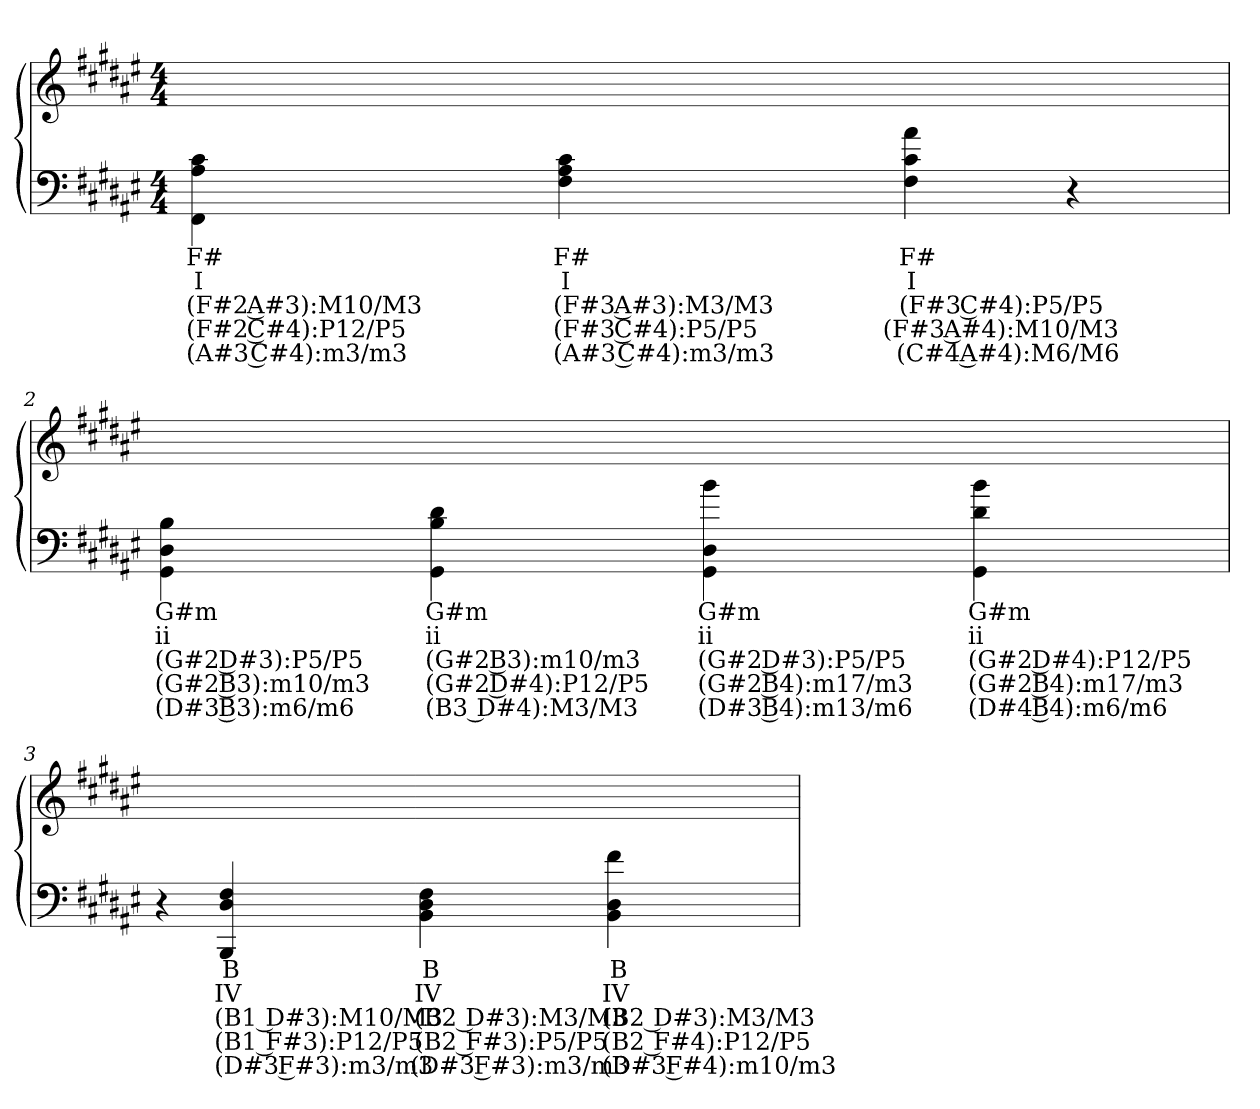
**kern	**text	**text	**text	**text	**text	**kern
*part2	*part2	*part2	*part2	*part2	*part2	*part1
*staff2	*staff2	*staff2	*staff2	*staff2	*staff2	*staff1
*clefF4	*	*	*	*	*	*clefG2
*k[f#c#g#d#a#e#]	*	*	*	*	*	*k[f#c#g#d#a#e#]
*F#:	*	*	*	*	*	*F#:
*M4/4	*	*	*	*	*	*M4/4
*MM60	*	*	*	*	*	*MM60
=1	=1	=1	=1	=1	=1	=1
4FF# 4A# 4c#	F#	I	(F#2 A#3):M10/M3	(F#2 C#4):P12/P5	(A#3 C#4):m3/m3	1ryy
4F# 4A# 4c#	F#	I	(F#3 A#3):M3/M3	(F#3 C#4):P5/P5	(A#3 C#4):m3/m3	.
4F# 4c# 4a#	F#	I	(F#3 C#4):P5/P5	(F#3 A#4):M10/M3	(C#4 A#4):M6/M6	.
4r	.	.	.	.	.	.
=2	=2	=2	=2	=2	=2	=2
4GG# 4D# 4B	G#m	ii	(G#2 D#3):P5/P5	(G#2 B3):m10/m3	(D#3 B3):m6/m6	1ryy
4GG# 4B 4d#	G#m	ii	(G#2 B3):m10/m3	(G#2 D#4):P12/P5	(B3 D#4):M3/M3	.
4GG# 4D# 4b	G#m	ii	(G#2 D#3):P5/P5	(G#2 B4):m17/m3	(D#3 B4):m13/m6	.
4GG# 4d# 4b	G#m	ii	(G#2 D#4):P12/P5	(G#2 B4):m17/m3	(D#4 B4):m6/m6	.
=3	=3	=3	=3	=3	=3	=3
4r	.	.	.	.	.	1ryy
4BBB 4D# 4F#	B	IV	(B1 D#3):M10/M3	(B1 F#3):P12/P5	(D#3 F#3):m3/m3	.
4BB 4D# 4F#	B	IV	(B2 D#3):M3/M3	(B2 F#3):P5/P5	(D#3 F#3):m3/m3	.
4BB 4D# 4f#	B	IV	(B2 D#3):M3/M3	(B2 F#4):P12/P5	(D#3 F#4):m10/m3	.
=	=	=	=	=	=	=
*-	*-	*-	*-	*-	*-	*-
